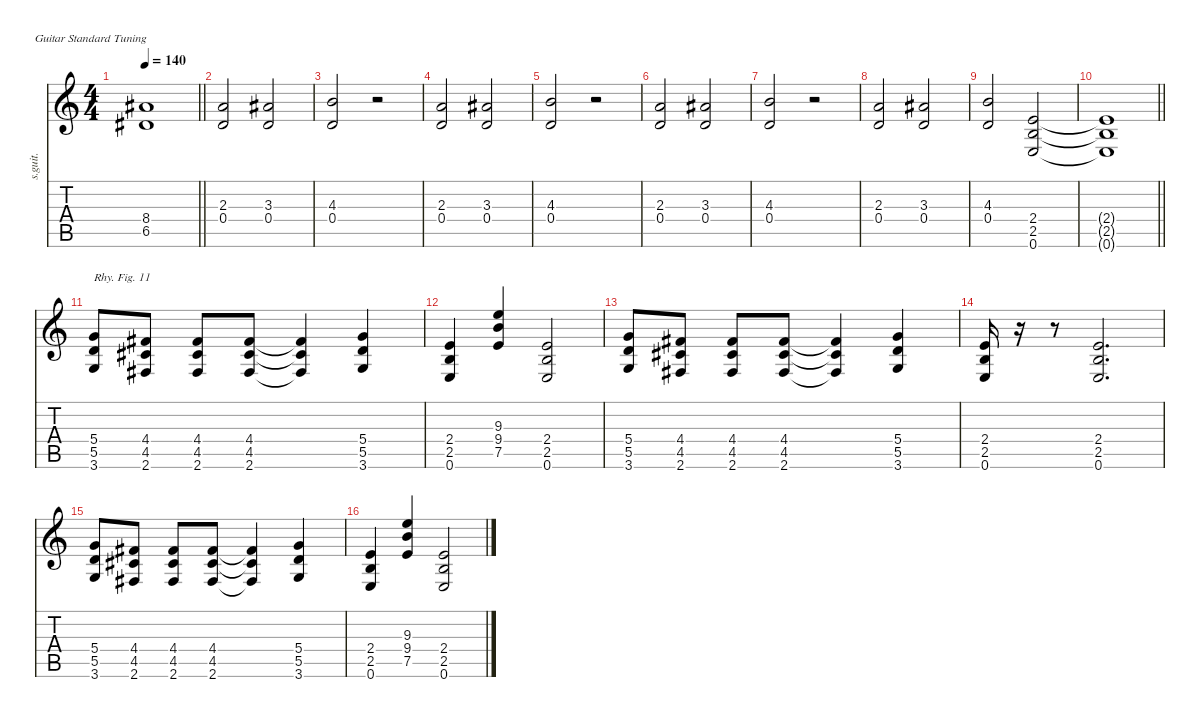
\defaultSystemsLayout 4
\hideDynamics
\bracketExtendMode nobrackets
\otherSystemsTrackNameOrientation horizontal
\track ("gtr. III" "s.guit.") {defaultSystemsLayout 8 instrument acousticguitarsteel}
\staff {score tabs}
\tuning (E4 B3 G3 D3 A2 E2)
\ts (4 4)
\tempo 140
\clef g2
\barLineRight lightlight
\ks c
(8.4{acc #} 6.5{acc #}).1{dy f beam Up} |
(2.3 0.4).2{beam Up} (3.3{acc #} 0.4).2{beam Up} |
(4.3 0.4).2{beam Up} r.2{beam Up} |
(2.3 0.4).2{beam Up} (3.3{acc #} 0.4).2{beam Up} |
(4.3 0.4).2{beam Up} r.2{beam Up} |
(2.3 0.4).2{beam Up} (3.3{acc #} 0.4).2{beam Up} |
(4.3 0.4).2{beam Up} r.2{beam Up} |
(2.3 0.4).2{beam Up} (3.3{acc #} 0.4).2{beam Up} |
(4.3 0.4).2{beam Up} (2.4 2.5 0.6).2{beam Up} |
\barLineRight lightlight
(2.4{t} 2.5{t} 0.6{t}).1{beam Up} |
(5.4 5.5 3.6).8{txt "Rhy. Fig. 11" beam Up} (4.4{acc #} 4.5{acc #} 2.6{acc #}).8{beam Up} (4.4{acc #} 4.5{acc #} 2.6{acc #}).8{beam Up} (4.4{acc #} 4.5{acc #} 2.6{acc #}).8{beam Up} (4.4{t acc #} 4.5{t acc #} 2.6{t acc #}).4{beam Up} (5.4 5.5 3.6).4{beam Up} |
(2.4 2.5 0.6).4{beam Up} (9.3 9.4 7.5).4{beam Up} (2.4 2.5 0.6).2{beam Up} |
(5.4 5.5 3.6).8{beam Up} (4.4{acc #} 4.5{acc #} 2.6{acc #}).8{beam Up} (4.4{acc #} 4.5{acc #} 2.6{acc #}).8{beam Up} (4.4{acc #} 4.5{acc #} 2.6{acc #}).8{beam Up} (4.4{t acc #} 4.5{t acc #} 2.6{t acc #}).4{beam Up} (5.4 5.5 3.6).4{beam Up} |
(2.4 2.5 0.6).16{beam Up} r.16{beam Up} r.8{beam Up} (2.4 2.5 0.6).2{d beam Up} |
(5.4 5.5 3.6).8{beam Up} (4.4{acc #} 4.5{acc #} 2.6{acc #}).8{beam Up} (4.4{acc #} 4.5{acc #} 2.6{acc #}).8{beam Up} (4.4{acc #} 4.5{acc #} 2.6{acc #}).8{beam Up} (4.4{t acc #} 4.5{t acc #} 2.6{t acc #}).4{beam Up} (5.4 5.5 3.6).4{beam Up} |
(2.4 2.5 0.6).4{beam Up} (9.3 9.4 7.5).4{beam Up} (2.4 2.5 0.6).2{beam Up}
